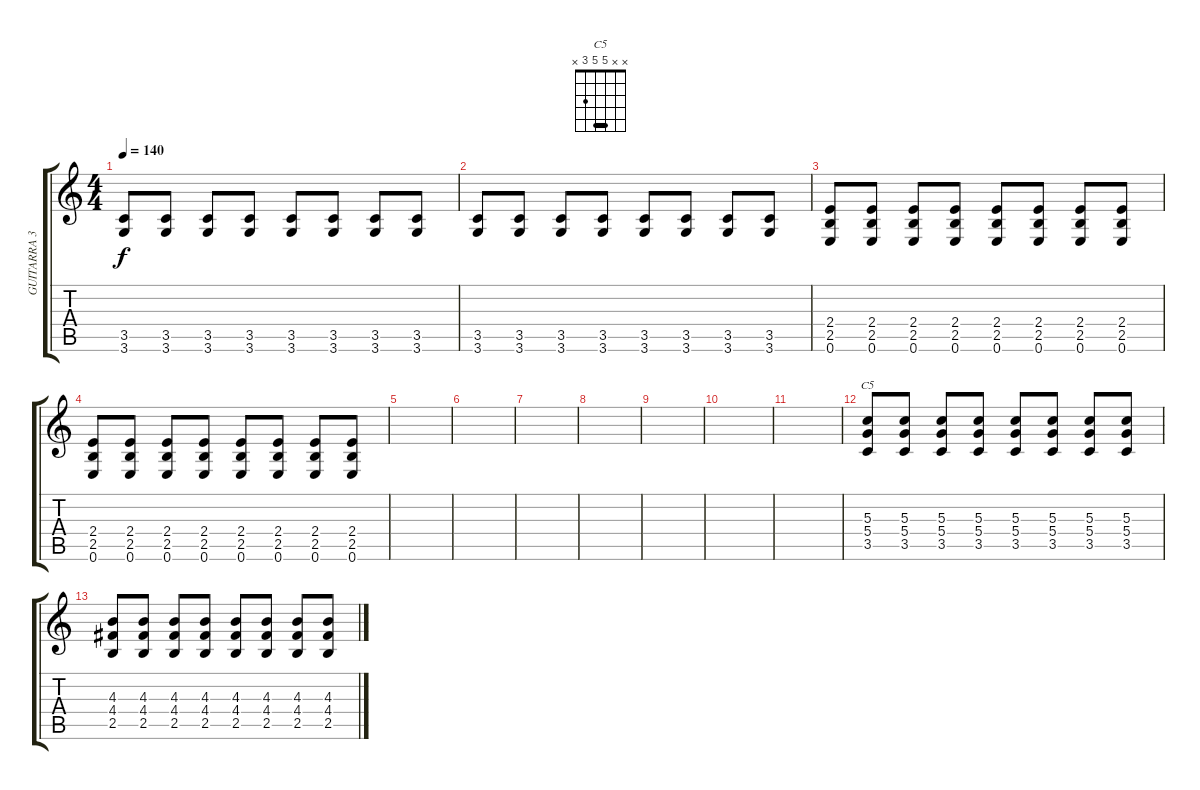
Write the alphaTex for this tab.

\track ("GUITARRA 3" "GUITARRA 3") {instrument electricguitarmuted}
\staff {score tabs}
\tuning (E4 B3 G3 D3 A2 E2) {hide}
\chord ("C5" x x 5 5 3 x) {barre 5}
\ts (4 4)
\tempo 140
\clef g2
\ks c
(3.5 3.6).8{dy f} (3.5 3.6).8 (3.5 3.6).8 (3.5 3.6).8 (3.5 3.6).8 (3.5 3.6).8 (3.5 3.6).8 (3.5 3.6).8 |
(3.5 3.6).8 (3.5 3.6).8 (3.5 3.6).8 (3.5 3.6).8 (3.5 3.6).8 (3.5 3.6).8 (3.5 3.6).8 (3.5 3.6).8 |
(2.4 2.5 0.6).8 (2.4 2.5 0.6).8 (2.4 2.5 0.6).8 (2.4 2.5 0.6).8 (2.4 2.5 0.6).8 (2.4 2.5 0.6).8 (2.4 2.5 0.6).8 (2.4 2.5 0.6).8 |
(2.4 2.5 0.6).8 (2.4 2.5 0.6).8 (2.4 2.5 0.6).8 (2.4 2.5 0.6).8 (2.4 2.5 0.6).8 (2.4 2.5 0.6).8 (2.4 2.5 0.6).8 (2.4 2.5 0.6).8 |
|
|
|
|
|
|
|
(5.3 5.4 3.5).8{ch "C5"} (5.3 5.4 3.5).8 (5.3 5.4 3.5).8 (5.3 5.4 3.5).8 (5.3 5.4 3.5).8 (5.3 5.4 3.5).8 (5.3 5.4 3.5).8 (5.3 5.4 3.5).8 |
(4.3 4.4 2.5).8 (4.3 4.4 2.5).8 (4.3 4.4 2.5).8 (4.3 4.4 2.5).8 (4.3 4.4 2.5).8 (4.3 4.4 2.5).8 (4.3 4.4 2.5).8 (4.3 4.4 2.5).8
